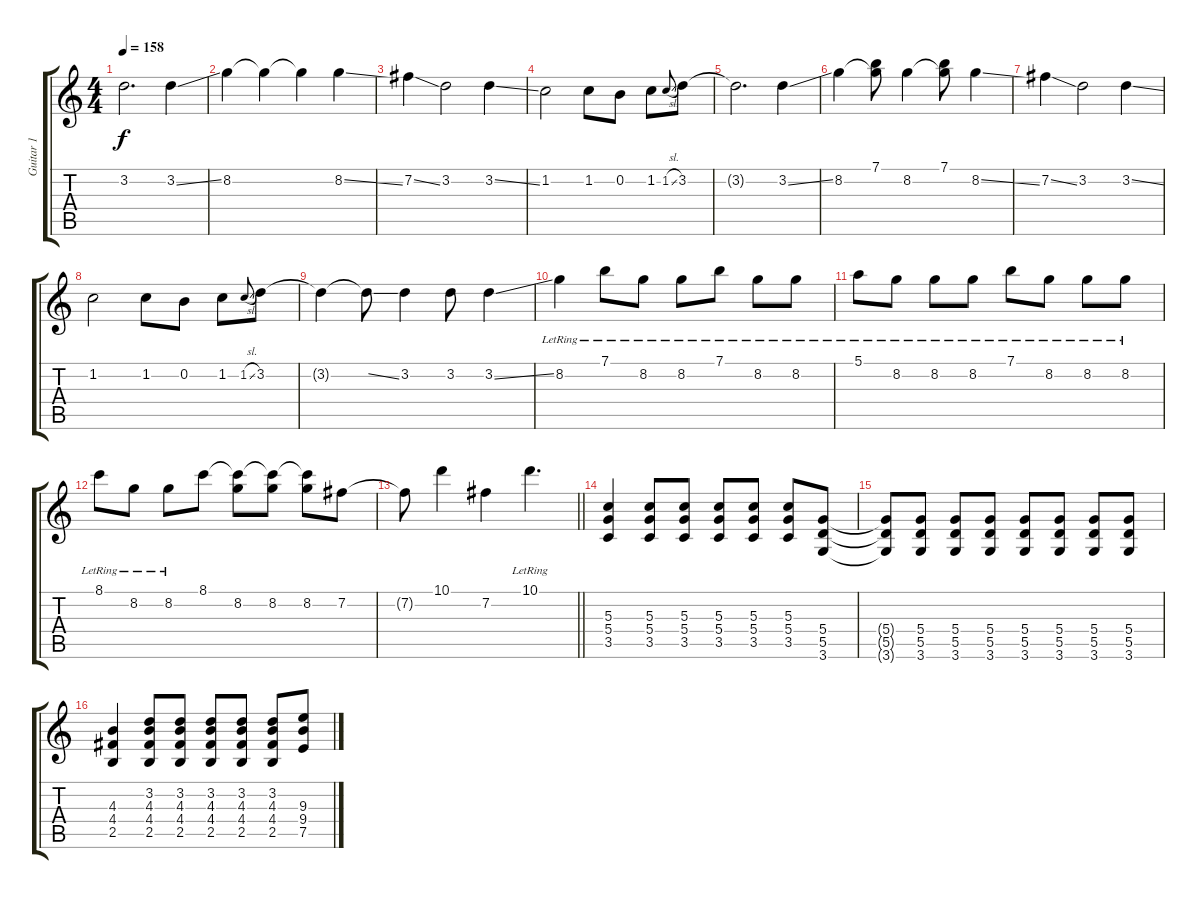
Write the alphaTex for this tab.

\track ("Guitar 1" "Guitar 1") {instrument overdrivenguitar}
\staff {score tabs}
\tuning (E4 B3 G3 D3 A2 E2) {hide}
\ts (4 4)
\tempo 158
\clef g2
\ks c
3.2{t}.2{d dy f} 3.2{ss}.4 |
8.2.4 8.2{t}.4 8.2{t}.4 8.2{ss}.4 |
7.2{ss}.4 3.2.2 3.2{ss}.4 |
1.2.2 1.2.8 0.2.8 1.2.8 1.2{sl}.8{gr onbeat} 3.2.8 |
3.2{t}.2{d} 3.2{ss}.4 |
8.2.4 (7.1 8.2{t}).8 8.2.4 (7.1 8.2{t}).8 8.2{ss}.4 |
7.2{ss}.4 3.2.2 3.2{ss}.4 |
1.2.2 1.2.8 0.2.8 1.2.8 1.2{sl}.8{gr onbeat} 3.2.8 |
3.2{t}.4 3.2{ss t}.8 3.2.4 3.2.8 3.2{ss}.4 |
8.2{lr}.4 7.1{lr}.8 8.2{lr}.8 8.2{lr}.8 7.1{lr}.8 8.2{lr}.8 8.2{lr}.8 |
5.1{lr}.8 8.2{lr}.8 8.2{lr}.8 8.2{lr}.8 7.1{lr}.8 8.2{lr}.8 8.2{lr}.8 8.2{lr}.8 |
8.1{lr}.8 8.2{lr}.8 8.2{lr}.8 8.1.8 (8.1{t} 8.2).8 (8.1{t} 8.2).8 (8.1{t} 8.2).8 7.2.8 |
\barLineRight lightlight
7.2{t}.8 10.1.4 7.2.4 10.1{lr}.4{d} |
(5.3 5.4 3.5).4{instrument electricguitarclean} (5.3 5.4 3.5).8 (5.3 5.4 3.5).8 (5.3 5.4 3.5).8 (5.3 5.4 3.5).8 (5.3 5.4 3.5).8 (5.4 5.5 3.6).8 |
(5.4{t} 5.5{t} 3.6{t}).8 (5.4 5.5 3.6).8 (5.4 5.5 3.6).8 (5.4 5.5 3.6).8 (5.4 5.5 3.6).8 (5.4 5.5 3.6).8 (5.4 5.5 3.6).8 (5.4 5.5 3.6).8 |
(4.3 4.4 2.5).4 (3.2 4.3 4.4 2.5).8 (3.2 4.3 4.4 2.5).8 (3.2 4.3 4.4 2.5).8 (3.2 4.3 4.4 2.5).8 (3.2 4.3 4.4 2.5).8 (9.3 9.4 7.5).8
